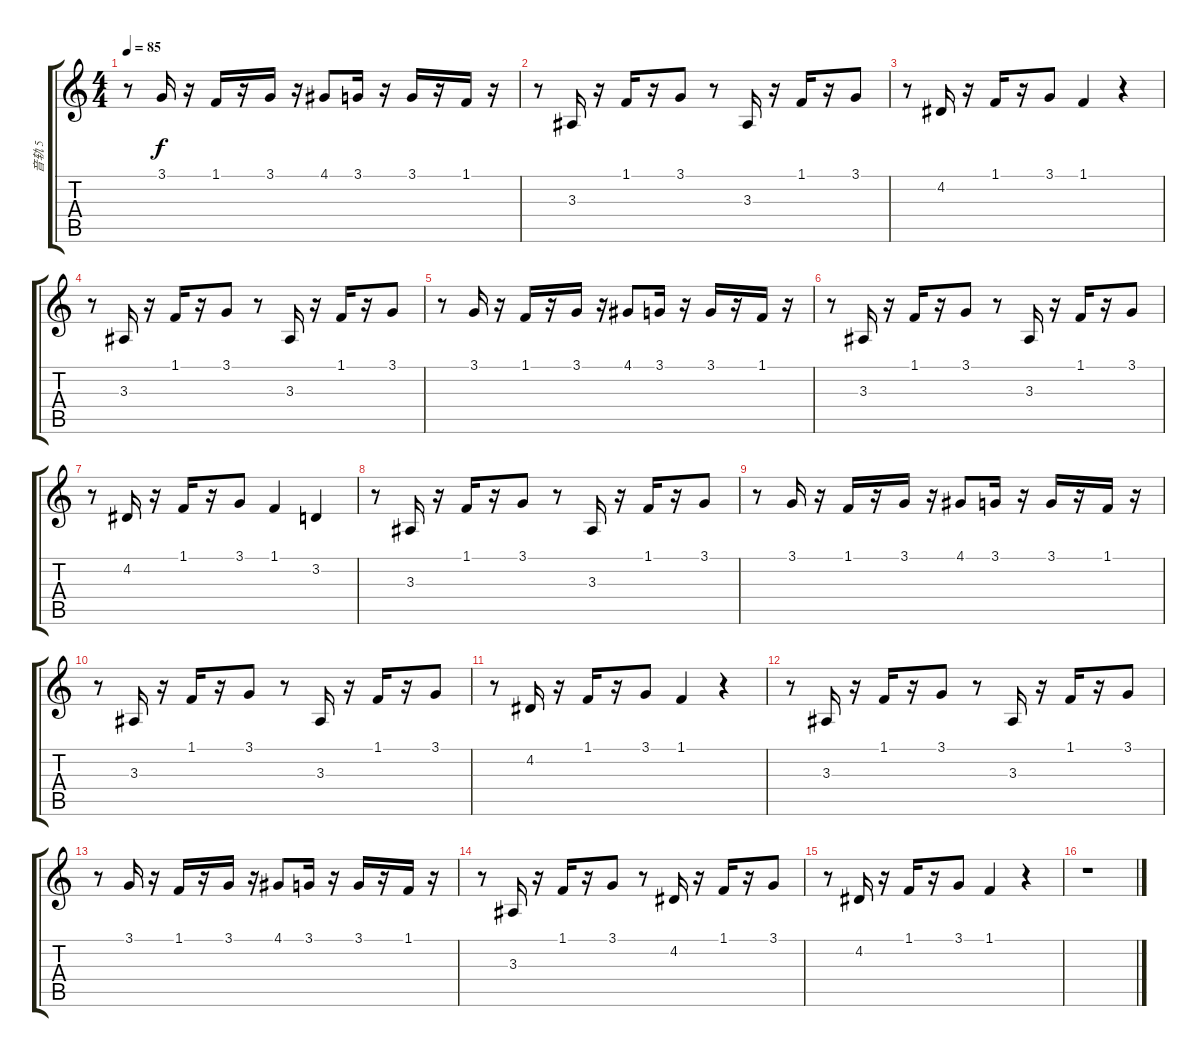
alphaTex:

\track ("音轨 5" "音轨 5") {instrument stringensemble1}
\staff {score tabs}
\tuning (E4 B3 G3 D3 A2 E2) {hide}
\ts (4 4)
\tempo 85
\clef g2
\ks c
r.8{dy f} 3.1.16 r.16 1.1.16 r.16 3.1.16 r.16 4.1.8 3.1.16 r.16 3.1.16 r.16 1.1.16 r.16 |
r.8 3.3.16 r.16 1.1.16 r.16 3.1.8 r.8 3.3.16 r.16 1.1.16 r.16 3.1.8 |
r.8 4.2.16 r.16 1.1.16 r.16 3.1.8 1.1.4 r.4 |
r.8 3.3.16 r.16 1.1.16 r.16 3.1.8 r.8 3.3.16 r.16 1.1.16 r.16 3.1.8 |
r.8 3.1.16 r.16 1.1.16 r.16 3.1.16 r.16 4.1.8 3.1.16 r.16 3.1.16 r.16 1.1.16 r.16 |
r.8 3.3.16 r.16 1.1.16 r.16 3.1.8 r.8 3.3.16 r.16 1.1.16 r.16 3.1.8 |
r.8 4.2.16 r.16 1.1.16 r.16 3.1.8 1.1.4 3.2.4 |
r.8 3.3.16 r.16 1.1.16 r.16 3.1.8 r.8 3.3.16 r.16 1.1.16 r.16 3.1.8 |
r.8 3.1.16 r.16 1.1.16 r.16 3.1.16 r.16 4.1.8 3.1.16 r.16 3.1.16 r.16 1.1.16 r.16 |
r.8 3.3.16 r.16 1.1.16 r.16 3.1.8 r.8 3.3.16 r.16 1.1.16 r.16 3.1.8 |
r.8 4.2.16 r.16 1.1.16 r.16 3.1.8 1.1.4 r.4 |
r.8 3.3.16 r.16 1.1.16 r.16 3.1.8 r.8 3.3.16 r.16 1.1.16 r.16 3.1.8 |
r.8 3.1.16 r.16 1.1.16 r.16 3.1.16 r.16 4.1.8 3.1.16 r.16 3.1.16 r.16 1.1.16 r.16 |
r.8 3.3.16 r.16 1.1.16 r.16 3.1.8 r.8 4.2.16 r.16 1.1.16 r.16 3.1.8 |
r.8 4.2.16 r.16 1.1.16 r.16 3.1.8 1.1.4 r.4 |
r.1
